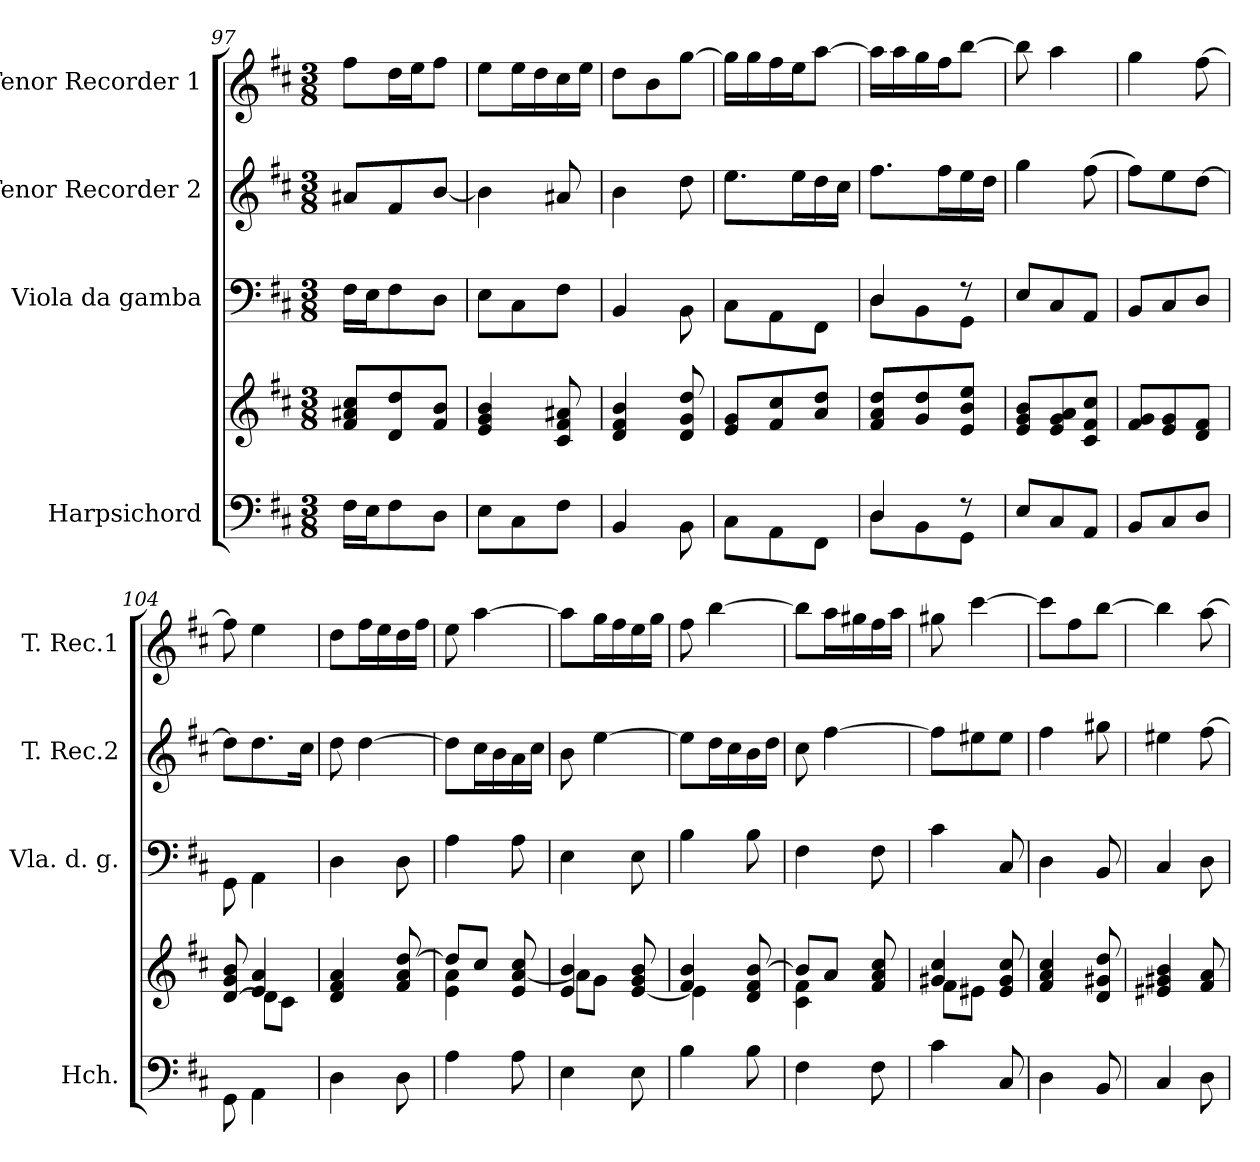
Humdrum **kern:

**kern	**kern	**kern	**kern	**kern
*part4	*part4	*part3	*part2	*part1
*staff5	*staff4	*staff3	*staff2	*staff1
*I"Harpsichord	*	*I"Viola da gamba	*I"Tenor Recorder 2	*I"Tenor Recorder 1
*I'Hch.	*	*I'Vla. d. g.	*I'T. Rec.2	*I'T. Rec.1
*clefF4	*clefG2	*clefF4	*clefG2	*clefG2
*k[f#c#]	*k[f#c#]	*k[f#c#]	*k[f#c#]	*k[f#c#]
*M3/8	*M3/8	*M3/8	*M3/8	*M3/8
=97	=97	=97	=97	=97
16F#\LL	8f#/ 8a#X/ 8cc#/L	16F#\LL	8a#X/L	8ff#\L
16E\J	.	16E\J	.	.
8F#\	8d/ 8dd/	8F#\	8f#/	16dd\L
.	.	.	.	16ee\J
8D\J	8f#/ 8b/J	8D\J	[8b/J	8ff#\J
!!LO:LB:g=z
=98	=98	=98	=98	=98
8E\L	4e/ 4g/ 4b/	8E\L	4b\]	8ee\L
8C#\	.	8C#\	.	16ee\L
.	.	.	.	16dd\
8F#\J	8c#/ 8f#/ 8a#X/	8F#\J	8a#X/	16cc#\
.	.	.	.	16ee\JJ
=99	=99	=99	=99	=99
4BB/	4d/ 4f#/ 4b/	4BB/	4b\	8dd\L
.	.	.	.	8b\
8BB\	8d/ 8g/ 8dd/	8BB\	8dd\	[8gg\J
=100	=100	=100	=100	=100
8C#\L	8e/ 8g/L	8C#\L	8.ee\L	16gg\LL]
.	.	.	.	16gg\
8AA\	8f#/ 8cc#/	8AA\	.	16ff#\
.	.	.	16ee\L	16ee\J
8FF#\J	8a/ 8dd/J	8FF#\J	16dd\	[8aa\J
.	.	.	16cc#\JJ	.
=101	=101	=101	=101	=101
*^	*	*^	*	*
4D/	8D\L	8f#/ 8a/ 8dd/L	4D/	8D\L	8.ff#\L	16aa\LL]
.	.	.	.	.	.	16aa\
.	8BB\	8g/ 8dd/	.	8BB\	.	16gg\
.	.	.	.	.	16ff#\L	16ff#\J
8r	8GG\J	8e/ 8b/ 8ee/J	8r	8GG\J	16ee\	[8bb\J
.	.	.	.	.	16dd\JJ	.
*v	*v	*	*v	*v	*	*
=102	=102	=102	=102	=102
8E/L	8e/ 8g/ 8b/L	8E/L	4gg\	8bb\]
8C#/	8e/ 8g/ 8a/	8C#/	.	4aa\
8AA/J	8c#/ 8f#/ 8cc#/J	8AA/J	(>8ff#\	.
=103	=103	=103	=103	=103
8BB/L	8f#/ 8g/L	8BB/L	8ff#\L)	4gg\
8C#/	8e/ 8g/	8C#/	8ee\	.
8D/J	8d/ 8f#/J	8D/J	[8dd\J	[8ff#\
=104	=104	=104	=104	=104
*	*^	*	*	*
8GG\	[8d/ 8g/ 8b/	8ryy	8GG\	8dd\L]	8ff#\]
4AA\	4e/ 4a/	8d\L]	4AA\	8.dd\	4ee\
.	.	8c#\J	.	.	.
.	.	.	.	16cc#\Jk	.
*	*v	*v	*	*	*
=105	=105	=105	=105	=105
4D\	4d/ 4f#/ 4a/	4D\	8dd\	8dd\L
.	.	.	[4dd\	16ff#\L
.	.	.	.	16ee\
8D\	8f#/ 8a/ [8dd/	8D\	.	16dd\
.	.	.	.	16ff#\JJ
=106	=106	=106	=106	=106
*	*^	*	*	*
4A\	8dd/L]	4e\ 4a\	4A\	8dd\L]	8ee\
.	8cc#/J	.	.	16cc#\L	[4aa\
.	.	.	.	16b\	.
8A\	8e/ [8a/ 8cc#/	8ryy	8A\	16a\	.
.	.	.	.	16cc#\JJ	.
=107	=107	=107	=107	=107	=107
4E:\	4e/ 4b/	8a\L]	4E:\	8b\	8aa\L]
.	.	8g\J	.	[4ee\	16gg\L
.	.	.	.	.	16ff#\
8E\	[8e/ 8g/ 8b/	8ryy	8E\	.	16ee\
.	.	.	.	.	16gg\JJ
!!LO:LB:g=z
=108	=108	=108	=108	=108	=108
4B\	4f#/ 4b/	4e\]	4B\	8ee\L]	8ff#\
.	.	.	.	16dd\L	[4bb\
.	.	.	.	16cc#\	.
8B\	8d/ 8f#/ [8b/	8ryy	8B\	16b\	.
.	.	.	.	16dd\JJ	.
=109	=109	=109	=109	=109	=109
4F#\	8b/L]	4c#\ 4f#\	4F#\	8cc#\	8bb\L]
.	8a/J	.	.	[4ff#\	16aa\L
.	.	.	.	.	16gg#X\
8F#\	8f#/ 8a/ 8cc#/	8ryy	8F#\	.	16ff#\
.	.	.	.	.	16aa\JJ
=110	=110	=110	=110	=110	=110
4c#\	4g#X/ 4cc#/	8f#\L	4c#\	8ff#\L]	8gg#X\
.	.	8e#X\J	.	8ee#X\	[4ccc#\
8C#/	8e#/ 8g#/ 8cc#/	8ryy	8C#/	8ee#\J	.
*	*v	*v	*	*	*
=111	=111	=111	=111	=111
4D\	4f#/ 4a/ 4cc#/	4D\	4ff#\	8ccc#\L]
.	.	.	.	8ff#\
8BB/	8d/ 8g#X/ 8dd/	8BB/	8gg#X\	[8bb\J
=112	=112	=112	=112	=112
4C#/	4e#X/ 4g#X/ 4b/	4C#/	4ee#X\	4bb\]
8D\	8f#/ 8a/	8D\	[8ff#\	[8aa\
=	=	=	=	=
*-	*-	*-	*-	*-
